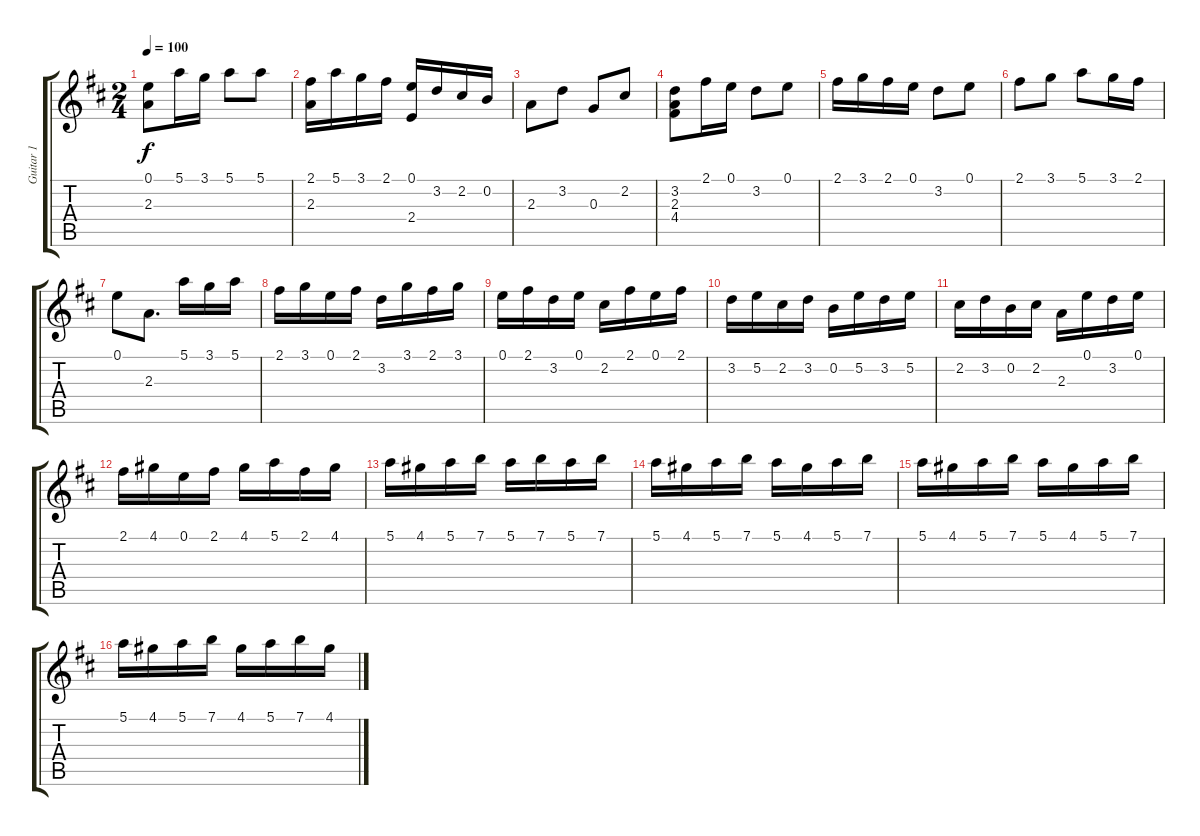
\track ("Guitar 1" "Guitar 1") {instrument acousticguitarnylon}
\staff {score tabs}
\tuning (E4 B3 G3 D3 A2 E2) {hide}
\ts (2 4)
\tempo 100
\clef g2
\ks d
(0.1 2.3).8{dy f} 5.1.16 3.1.16 5.1.8 5.1.8 |
(2.1 2.3).16 5.1.16 3.1.16 2.1.16 (0.1 2.4).16 3.2.16 2.2.16 0.2.16 |
2.3.8 3.2.8 0.3.8 2.2.8 |
(3.2 2.3 4.4).8 2.1.16 0.1.16 3.2.8 0.1.8 |
2.1.16 3.1.16 2.1.16 0.1.16 3.2.8 0.1.8 |
2.1.8 3.1.8 5.1.8 3.1.16 2.1.16 |
0.1.8 2.3.8{d} 5.1.16 3.1.16 5.1.16 |
2.1.16 3.1.16 0.1.16 2.1.16 3.2.16 3.1.16 2.1.16 3.1.16 |
0.1.16 2.1.16 3.2.16 0.1.16 2.2.16 2.1.16 0.1.16 2.1.16 |
3.2.16 5.2.16 2.2.16 3.2.16 0.2.16 5.2.16 3.2.16 5.2.16 |
2.2.16 3.2.16 0.2.16 2.2.16 2.3.16 0.1.16 3.2.16 0.1.16 |
2.1.16 4.1.16 0.1.16 2.1.16 4.1.16 5.1.16 2.1.16 4.1.16 |
5.1.16 4.1.16 5.1.16 7.1.16 5.1.16 7.1.16 5.1.16 7.1.16 |
5.1.16 4.1.16 5.1.16 7.1.16 5.1.16 4.1.16 5.1.16 7.1.16 |
5.1.16 4.1.16 5.1.16 7.1.16 5.1.16 4.1.16 5.1.16 7.1.16 |
5.1.16 4.1.16 5.1.16 7.1.16 4.1.16 5.1.16 7.1.16 4.1.16
